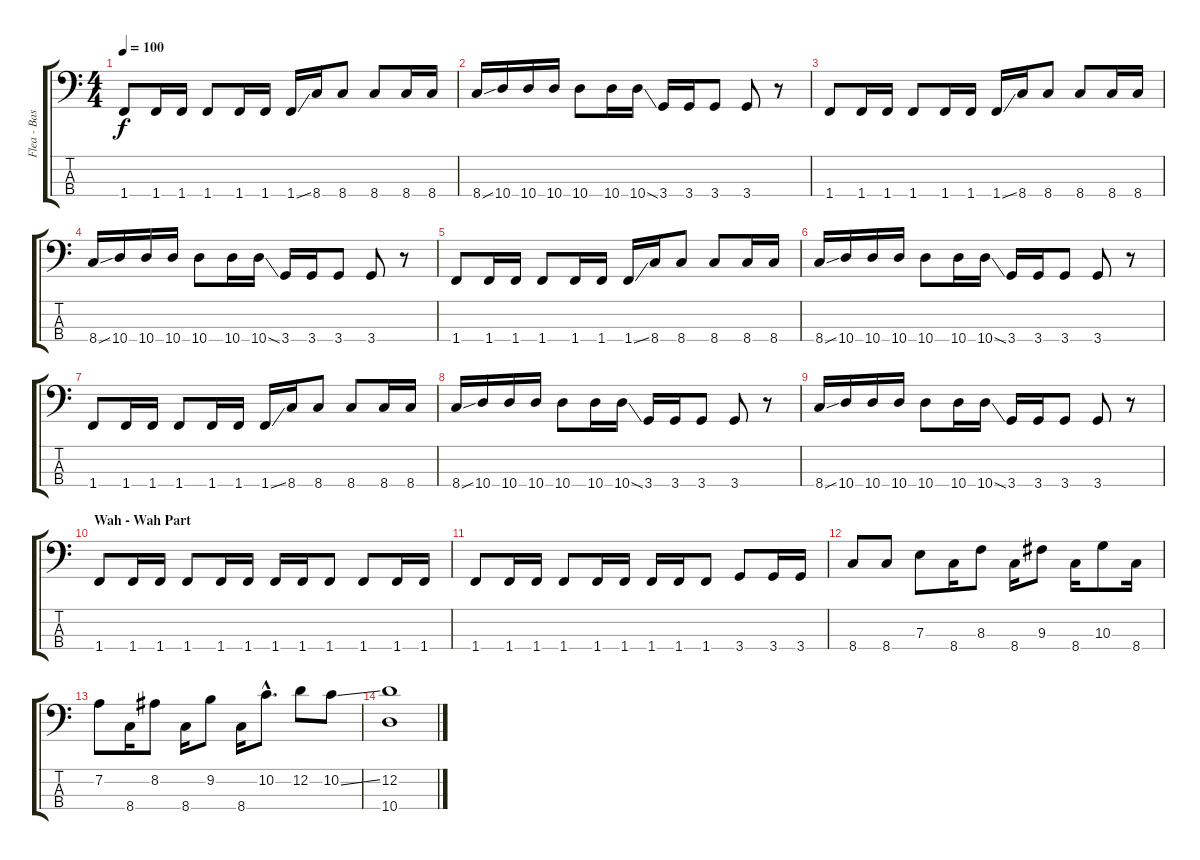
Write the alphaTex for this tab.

\track ("Flea - Bass" "Flea - Bas") {instrument electricbasspick}
\staff {score tabs}
\tuning (G2 D2 A1 E1) {hide}
\ts (4 4)
\tempo 100
\clef f4
\ks c
1.4.8{dy f} 1.4.16 1.4.16 1.4.8 1.4.16 1.4.16 1.4{ss}.16 8.4.16 8.4.8 8.4.8 8.4.16 8.4.16 |
8.4{ss}.16 10.4.16 10.4.16 10.4.16 10.4.8 10.4.16 10.4{ss}.16 3.4.16 3.4.16 3.4.8 3.4.8 r.8 |
1.4.8 1.4.16 1.4.16 1.4.8 1.4.16 1.4.16 1.4{ss}.16 8.4.16 8.4.8 8.4.8 8.4.16 8.4.16 |
8.4{ss}.16 10.4.16 10.4.16 10.4.16 10.4.8 10.4.16 10.4{ss}.16 3.4.16 3.4.16 3.4.8 3.4.8 r.8 |
1.4.8 1.4.16 1.4.16 1.4.8 1.4.16 1.4.16 1.4{ss}.16 8.4.16 8.4.8 8.4.8 8.4.16 8.4.16 |
8.4{ss}.16 10.4.16 10.4.16 10.4.16 10.4.8 10.4.16 10.4{ss}.16 3.4.16 3.4.16 3.4.8 3.4.8 r.8 |
1.4.8 1.4.16 1.4.16 1.4.8 1.4.16 1.4.16 1.4{ss}.16 8.4.16 8.4.8 8.4.8 8.4.16 8.4.16 |
8.4{ss}.16 10.4.16 10.4.16 10.4.16 10.4.8 10.4.16 10.4{ss}.16 3.4.16 3.4.16 3.4.8 3.4.8 r.8 |
8.4{ss}.16 10.4.16 10.4.16 10.4.16 10.4.8 10.4.16 10.4{ss}.16 3.4.16 3.4.16 3.4.8 3.4.8 r.8 |
\section ("" "Wah - Wah Part")
1.4.8 1.4.16 1.4.16 1.4.8 1.4.16 1.4.16 1.4.16 1.4.16 1.4.8 1.4.8 1.4.16 1.4.16 |
1.4.8 1.4.16 1.4.16 1.4.8 1.4.16 1.4.16 1.4.16 1.4.16 1.4.8 3.4.8 3.4.16 3.4.16 |
8.4.8 8.4.8 7.3.8 8.4.16 8.3.8 8.4.16 9.3.8 8.4.16 10.3.8 8.4.16 |
7.2.8 8.4.16 8.2.8 8.4.16 9.2.8 8.4.16 10.2{hac}.8{d} 12.2.8 10.2{ss}.8 |
(12.2 10.4).1
